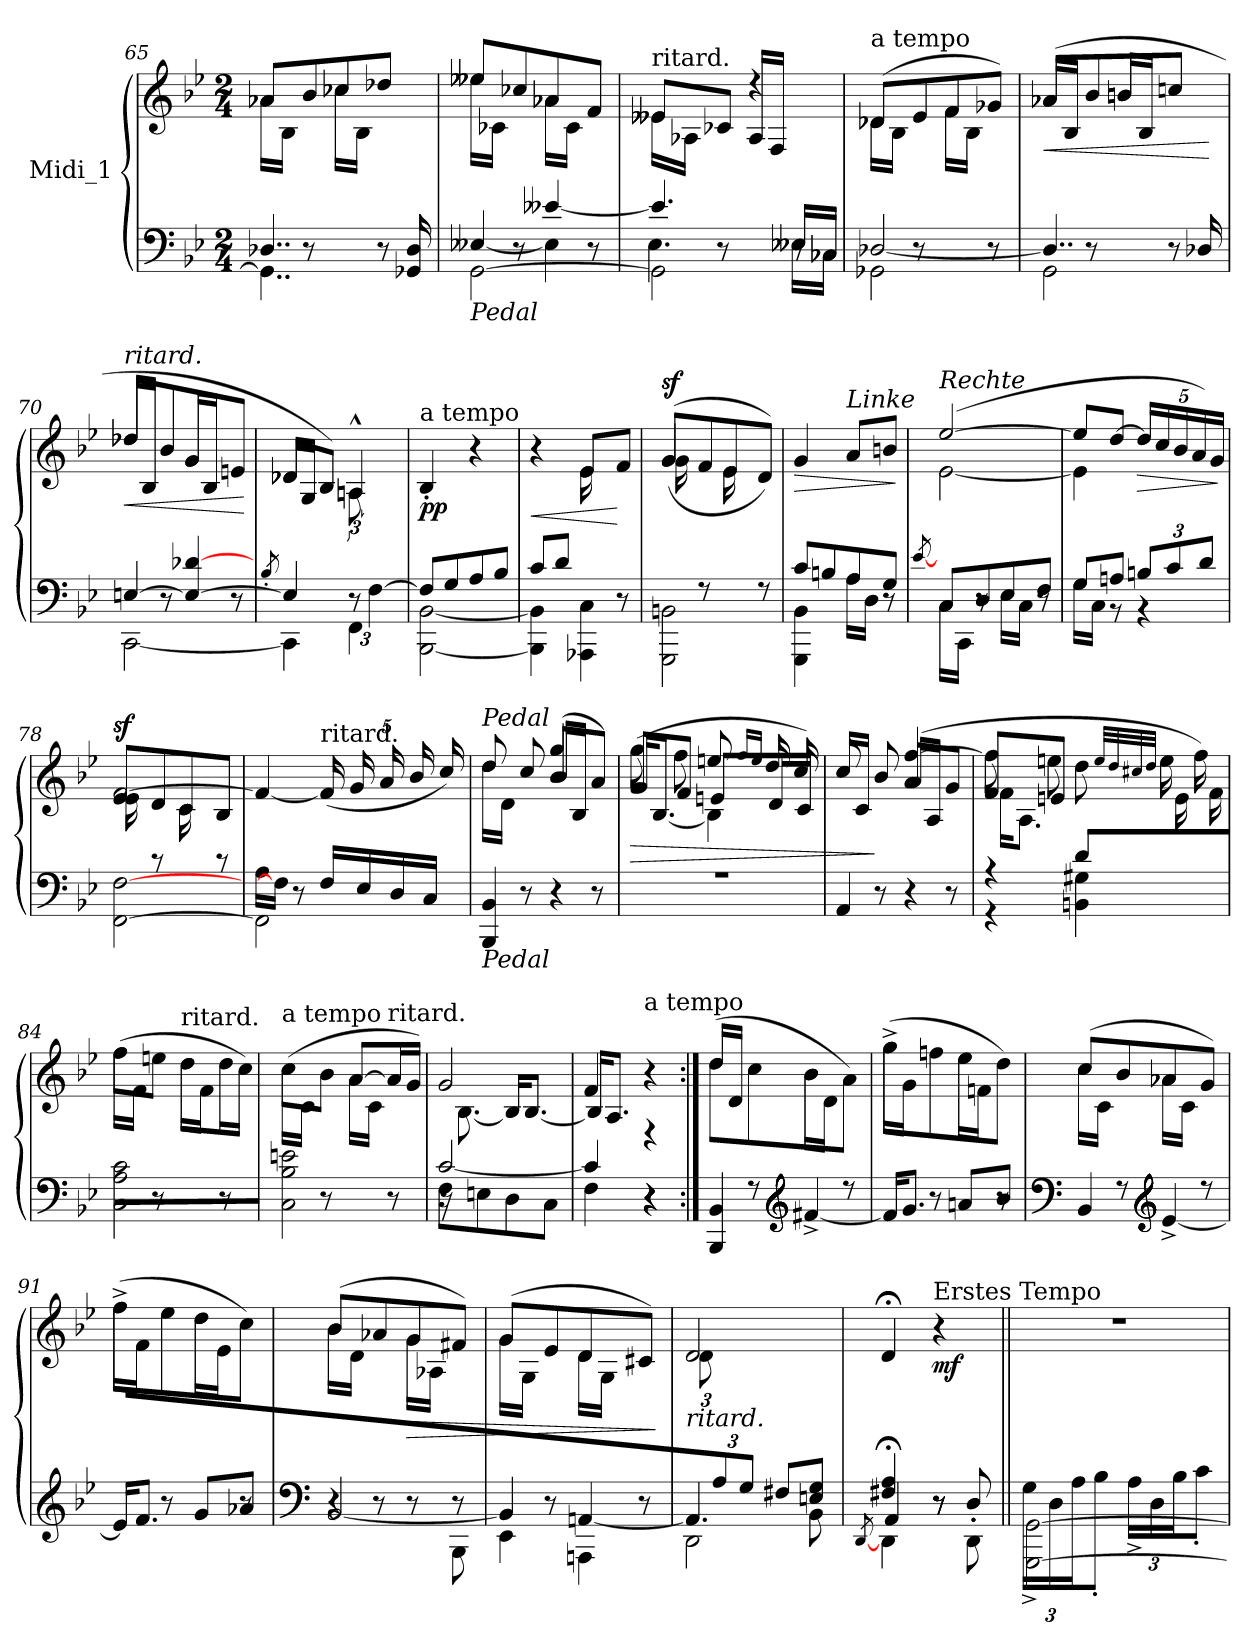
**kern	**kern	**dynam
*part1	*part1	*part1
*staff2	*staff1	*staff1/2
*I"Midi_1	*	*
*clefF4	*clefG2	*
*k[b-e-]	*k[b-e-]	*
*B-:	*B-:	*
*M2/4	*M2/4	*
=65	=65	=65
*^	*^	*
*	*^	*	*	*
*	*	*^	*	*	*
8ryy	4..D-X/	4..GG-\]	2ryy	8a-X/L	16a-X\LL	.
.	.	.	.	.	16B-\JJ	.
8r	.	.	.	8b-/	8ryy	.
8ryy	.	.	.	8cc-X/	16cc-X\LL	.
.	.	.	.	.	16B-\JJ	.
8r	.	.	.	8dd-X/J	8ryy	.
.	16GG-X/ 16D-/	16ryy	.	.	.	.
=66	=66	=66	=66	=66	=66	=66
!LO:TX:b:i:t=Pedal	!	!	!	!	!	!
8ryy	4ryy	[2GG\	[4E--X/	8ee--X/L	16ee--X\LL	.
.	.	.	.	.	16c-X\JJ	.
8r	.	.	.	8cc-X/	8ryy	.
8ryy	[4e--X/	.	4E--\]	8a-X/	16a-X\LL	.
.	.	.	.	.	16c-\JJ	.
8r	.	.	.	8f/J	8ryy	.
=67	=67	=67	=67	=67	=67	=67
!	!	!	!	!LO:TX:a:t=ritard.	!	!
8ryy	4.e--/]	2GG\]	4.E-\	8e--X/L	16e--X\LL	.
.	.	.	.	.	16A-X\JJ	.
8r	.	.	.	8c-X/J	8ryy	.
8ryy	.	.	.	4r	16A-i/LL	.
.	.	.	.	.	16F/JJ	.
8r	16E--X\LL	.	16E--/LL	.	8ryy	.
.	16C-X\JJ	.	16C-/JJ	.	.	.
!!LO:PB:g=z	!!
=68	=68	=68	=68	=68	=68	=68
!	!	!	!	!LO:TX:a:t=a tempo	!	!
8ryy	[2D-X/	2GG-X\	2ryy	(>8d-X/L	16d-X\LL	.
.	.	.	.	.	16B-\JJ	.
8r	.	.	.	8e-/	8ryy	.
8ryy	.	.	.	8f/	16f\LL	.
.	.	.	.	.	16B-\JJ	.
8r	.	.	.	8g-X/J)	8ryy	.
!!LO:LB:g=z	!!
=69	=69	=69	=69	=69	=69	=69
!	!	!	!	!	!	!LO:HP:b
8ryy	2ryy	4..D-/]	2GG\	(>8a-X/L	16a-X/LL	<
.	.	.	.	.	16B-/JJ	.
8r	.	.	.	8b-/	8ryy	.
8ryy	.	.	.	8bn/	16bn/LL	.
.	.	.	.	.	16B-i/JJ	.
8r	.	.	.	8ccni/J	8ryy	.
.	.	16D-X/	.	.	.	.
*v	*v	*v	*v	*	*	*
*	*v	*v	*
.	.	[
=70	=70	=70
*^	*^	*
*	*^	*	*	*
*	*	*^	*	*	*
!	!	!	!	!LO:TX:a:i:t=ritard.	!	!
!	!	!	!	!	!	!LO:HP:b
8ryy	2ryy	[4En/	[2CC\	8dd-X/L	16dd-X/LL	<
.	.	.	.	.	16B-/JJ	.
8r	.	.	.	8b-/	8ryy	.
8ryy	.	4E/_ [4d-X/	.	8g/	16g/LL	.
.	.	.	.	.	16B-/JJ	.
8r	.	.	.	8en/J	8ryy	.
*v	*v	*v	*v	*	*	*
*	*v	*v	*
.	.	[
=71	=71	=71
8qB-'/	.	.
*^	*^	*
*	*^	*	*	*
*	*	*^	*	*	*
8ryy	2ryy	4E/]	4CC\]	8d-X/L	16d-X/LL	.
.	.	.	.	.	16G/JJ	.
8r	.	.	.	8B-/J)	8ryy	.
12ryy	.	12r	4FF\	4Ani^^/	12Ani\L	.
*Xbrackettup	*	*	*	*	*	*
12F/	.	[6F\	.	.	6ryy	.
12E-i/J	.	.	.	.	.	.
*	*	*	*	*v	*v	*
=72	=72	=72	=72	=72	=72
!	!	!	!	!LO:TX:a:t=a tempo	!
!	!	!	!	!	!LO:DY:b
2ryy	2ryy	8F/L]	[2BBB-\ [2BB-\	4B-'/	pp
.	.	8G/	.	.	.
.	.	8A/	.	4r	.
.	.	8B-/J	.	.	.
=73	=73	=73	=73	=73	=73
!	!	!	!	!	!LO:HP:b
*	*	*	*	*^	*
4ryy	2ryy	8c/L	4BBB-\] 4BB-\]	4r	4ryy	<
.	.	8d/J	.	.	.	.
16ryy	.	8ryy	4AAA-X\ 4C\	8e-/L	16e-\LL	.
16D/JJ	.	.	.	.	8.ryy	.
8ryy	.	8r	.	8f/J	.	[
*	*	*v	*v	*	*	*
!!LO:LB:g=z
=74	=74	=74	=74	=74	=74
*	*	*	*	*^	*
!	!	!	!	!	!	!LO:DY:a
16ryy	8ryy	2GGG\ 2BBn\	2g/	16g\LL	((>8g/L	sf
16D/JJ	.	.	.	8.ryy	.	.
8ryy	8r	.	.	.	8f/	.
16ryy	8ryy	.	.	16e-\LL	8e-/	.
16D/JJ	.	.	.	8.ryy	.	.
8ryy	8r	.	.	.	8d/J))	.
!!LO:LB:g=z
=75	=75	=75	=75	=75	=75	=75
*	*	*^	*	*	*	*
!	!	!	!	!	!	!	!LO:HP:b
*	*	*	*	*v	*v	*v	*
2ryy	2ryy	8c/L	4GGG\ 4BB-\	4g/	>
.	.	8Bn/	.	.	.
!	!	!	!	!LO:TX:a:i:t=Linke	!
.	.	8A/	16A\LL	8a/L	.
.	.	.	16D\JJ	.	.
.	.	8G/J	8r	8bn/J	.
*v	*v	*v	*v	*	*
.	.	]
=76	=76	=76
[8qe-/	.	.
*^	*^	*
*	*^	*	*	*
*	*	*^	*	*	*
!	!	!	!	!LO:TX:a:i:t=Rechte	!	!
2ryy	2ryy	8C/L	16C\LL	(>[2ee-/	[2e-\	.
.	.	.	16CC\JJ	.	.	.
.	.	8D/	8r	.	.	.
.	.	8E-/	16E-\LL	.	.	.
.	.	.	16C\JJ	.	.	.
.	.	8F/J	8r	.	.	.
=77	=77	=77	=77	=77	=77	=77
4ryy	2ryy	8G/L	16G\LL	8ee-/L]	4e-\]	.
.	.	.	16C\JJ	.	.	.
.	.	8Ani/J	8r	[8dd/J	.	.
*	*	*	*	*Xbrackettup	*	*
!	!	!	!	!	!	!LO:HP:b
4ryy	.	12Bn/L	4r	20dd/LL]	4ryy	>
.	.	.	.	20cc/	.	.
.	.	12c/	.	.	.	.
.	.	.	.	20b-i/	.	.
.	.	.	.	20a/)	.	.
.	.	12d/J	.	.	.	.
.	.	.	.	20g/JJ	.	.
*v	*v	*v	*v	*	*	*
*	*v	*v	*
.	.	]
=78	=78	=78
*^	*^	*
*	*^	*	*^	*
!	!	!	!	!	!	!LO:DY:a
16ryy	8ryy	[2FF\ [2F\	[2f/	16e-\LL	8e-/L	sf
16F/JJ	.	.	.	8.ryy	.	.
8ryy	8r	.	.	.	8d/	.
16ryy	8ryy	.	.	16c\LL	8c/	.
16F/JJ	.	.	.	8.ryy	.	.
8ryy	8r	.	.	.	8B-/J	.
*	*	*	*v	*v	*v	*
=79	=79	=79	=79	=79
*	*	*^	*	*
2ryy	2ryy	16A\LL	2FF\]	4f/_	.
.	.	16F\JJ]	.	.	.
.	.	8r	.	.	.
!	!	!	!	!LO:TX:a:t=ritard.	!
.	.	16F/LL	.	(>20f/LL]	.
.	.	.	.	20g/	.
.	.	16E-/	.	.	.
.	.	.	.	20a/	.
.	.	16D/	.	.	.
.	.	.	.	20b-/	.
.	.	16C/JJ	.	.	.
.	.	.	.	20cc/JJ)	.
!!LO:LB:g=z
=80	=80	=80	=80	=80	=80
*	*	*	*	*^	*
*	*	*	*	*	*^	*
!	!	!	!	!LO:TX:a:i:t=Pedal	!	!	!
!LO:TX:b:i:t=Pedal	!	!	!	!	!	!	!
8ryy	4ryy	4BBB-/ 4BB-/	2ryy	8dd/L	16dd\LL	4ryy	.
.	.	.	.	.	16d\JJ	.	.
8r	.	.	.	8cc/J	8ryy	.	.
8ryy	4ryy	4r	.	4gg/	16b-/LL	(>8b-/L	.
.	.	.	.	.	16B-/JJ	.	.
8r	.	.	.	.	8ryy	8a/J)	.
*	*v	*v	*v	*	*	*	*
!!LO:LB:g=z	!!	!!
=81	=81	=81	=81	=81	=81
!	!	!	!	!	!LO:HP:b
2r	2ryy	(>8gg\L	16g/KL	8g/L	>
.	.	.	[8.B-/J	.	.
.	.	8ff\J	.	8f/J	.
.	.	8een/L	4B-\]	8en/L	.
.	.	16qff/LL	.	.	.
.	.	16qee/JJ	.	.	.
.	.	16dd/L	.	16d/L	.
.	.	16cc/JJ)	.	16c/JJ	.
=82	=82	=82	=82	=82	=82
*^	*^	*	*	*	*
8ryy	4ryy	4AA/	2ryy	8cc/L	16cc/LL	4ryy	.
.	.	.	.	.	16c/JJ	.	.
8r	.	.	.	8b-/J	8ryy	.	]
8ryy	4ryy	4r	.	(>[4ff/	16a/LL	8a/L	.
.	.	.	.	.	16A/JJ	.	.
8r	.	.	.	.	8ryy	8g/J	.
=83	=83	=83	=83	=83	=83	=83	=83
4ryy	4ryy	4r	4r	8ff\L]	16f\KL	8f/L	.
.	.	.	.	.	8.A\J	.	.
.	.	.	.	8een\J	.	8en/J	.
8d/L	4ryy	4BBn\ 4G#X\	4ryy	8dd\L	8ryy	4ryy	.
.	.	.	.	32qee/LLL	.	.	.
.	.	.	.	32qdd/	.	.	.
.	.	.	.	32qcc#X/	.	.	.
.	.	.	.	32qdd/JJJ	.	.	.
8ryy	.	.	.	16ee\L	16e\L	.	.
.	.	.	.	16ff\JJ)	16f\JJ	.	.
*	*	*	*	*	*v	*v	*
=84	=84	=84	=84	=84	=84	=84
8ryy	2ryy	2C\ 2A\ 2c\	2ryy	(>8ff\L	16ff\LL	.
.	.	.	.	.	16f\JJ	.
8r	.	.	.	8een\J	8ryy	.
!	!	!	!	!LO:TX:a:t=ritard.	!	!
8ryy	.	.	.	8dd\L	16dd\LL	.
.	.	.	.	.	16f\JJ	.
8r	.	.	.	16dd\L	8ryy	.
.	.	.	.	16cc\JJ)	.	.
=85	=85	=85	=85	=85	=85	=85
!	!	!	!	!LO:TX:a:t=a tempo	!	!
8ryy	2ryy	2C\ 2B-\ 2en\	2ryy	(>8cc\L	16cc\LL	.
.	.	.	.	.	16c\JJ	.
8r	.	.	.	8b-\J	8ryy	.
8ryy	.	.	.	[8a/L	16a\LL	.
.	.	.	.	.	16c\JJ	.
!	!	!	!	!LO:TX:a:t=ritard.	!	!
8r	.	.	.	16a/L]	8ryy	.
.	.	.	.	16g/JJ)	.	.
*	*	*v	*v	*	*	*
!!LO:PB:g=z	!!
=86	=86	=86	=86	=86	=86
16r	[2c/	8F\L	2g/	16ryy	.
4..ryy	.	.	.	[8.B-\	.
.	.	8En\	.	.	.
.	.	8D\	.	16B-/KL]	.
.	.	.	.	[8.B-/J	.
.	.	8C\J	.	.	.
=87	=87	=87	=87	=87	=87
4ryy	4c/]	4F\	4f/	16B-/KL]	.
.	.	.	.	8.A/J	.
!	!	!	!LO:TX:a:t=a tempo	!	!
4rb	4r	4r	4r	4ryy	.
=88:|!	=88:|!	=88:|!	=88:|!	=88:|!	=88:|!
8ryy	4BBB-/ 4BB-/	4ryy	(>8dd\L	16dd/LL	.
.	.	.	.	16d/JJ	.
8r	.	.	8cc\	8ryy	.
*clefG2	*	*	*	*	*
8ryy	[4f#X^/	4ryy	8b-\	16b-\LL	.
.	.	.	.	16d\JJ	.
8r	.	.	8a\J)	8ryy	.
=89	=89	=89	=89	=89	=89
8ryy	16f#/KL]	2ryy	(>8gg^\L	16gg\LL	.
.	8.g/J	.	.	16g\JJ	.
8r	.	.	8ffni\	8ryy	.
8ryy	8ani/L	.	8ee-\	16ee-\LL	.
.	.	.	.	16fn\JJ	.
8r	8b-/J	.	8dd\J)	8ryy	.
=90	=90	=90	=90	=90	=90
*clefF4	*	*	*	*	*
8ryy	4BB-/	4ryy	(>8cc/L	16cc\LL	.
.	.	.	.	16c\JJ	.
8r	.	.	8b-/	8ryy	.
*clefG2	*	*	*	*	*
8ryy	[4e-^/	4ryy	8a-X/	16a-X\LL	.
.	.	.	.	16c\JJ	.
8r	.	.	8g/J)	8ryy	.
!!LO:LB:g=z	!!
=91	=91	=91	=91	=91	=91
8ryy	16e-/KL]	2ryy	(>8ff^\L	16ff\LL	.
.	8.f/J	.	.	16f\JJ	.
8r	.	.	8ee-\	8ryy	.
8ryy	8g/L	.	8dd\	16dd\LL	.
.	.	.	.	16e-\JJ	.
8r	8a-X/J	.	8cc\J)	8ryy	.
*v	*v	*v	*	*	*
!!LO:LB:g=z	!!
=92	=92	=92	=92
*clefF4	*	*	*
*^	*	*	*
*	*^	*	*	*
*	*	*^	*	*	*
8ryy	[2BB-/	4r	2ryy	(>8b-/L	16b-\LL	.
.	.	.	.	.	16d\JJ	.
8r	.	.	.	8a-X/	8ryy	.
!	!	!	!	!	!	!LO:HP:b
8ryy	.	8r	.	8g/	16g\LL	>
.	.	.	.	.	16A-X\JJ	.
8r	.	8BBB-\	.	8f#X/J)	8ryy	.
=93	=93	=93	=93	=93	=93	=93
8ryy	4BB-/]	4EE-\	2ryy	(>8g/L	16g\LL	.
.	.	.	.	.	16G\JJ	.
8r	.	.	.	8e-/	8ryy	.
8ryy	[4AAni/	4AAAni\	.	8d/	16d\LL	.
.	.	.	.	.	16G\JJ	.
8r	.	.	.	8c#X/J)	8ryy	.
*v	*v	*v	*v	*	*	*
*	*v	*v	*
.	.	]
=94	=94	=94
*^	*^	*
*	*^	*	*	*
*	*	*^	*	*	*
!	!	!	!	!LO:TX:b:i:t=ritard.	!	!
12ryy	4.AA/]	2DD\	4ryy	2d/	12d\L	.
12A/	.	.	.	.	12%5ryy	.
12G/J	.	.	.	.	.	.
4ryy	.	.	8F#X/L	.	.	.
.	8BB-\	.	8En/ 8G/J	.	.	.
*	*	*	*	*v	*v	*
=95	=95	=95	=95	=95	=95
.	.	[8qDD/	.	.	.
2ryy	4F#X/ 4A/	4DD;\	4AA/	4d;</	.
!	!	!	!	!LO:TX:a:t=Erstes Tempo	!
!	!	!	!	!	!LO:DY:b
.	8r	8r	8r	4r	mf
.	8D'/	8DD'\	8ryy	.	.
=96||	=96||	=96||	=96||	=96||	=96||
2ryy	24G^\LL	[2GGG\ [2GG\	2ryy	2r	.
.	24D\	.	.	.	.
.	24A\J	.	.	.	.
.	8B-'\J	.	.	.	.
.	24A^\LL	.	.	.	.
.	24D\	.	.	.	.
.	24B-\J	.	.	.	.
.	8c'\J	.	.	.	.
*v	*v	*v	*v	*	*
=	=	=
*-	*-	*-
